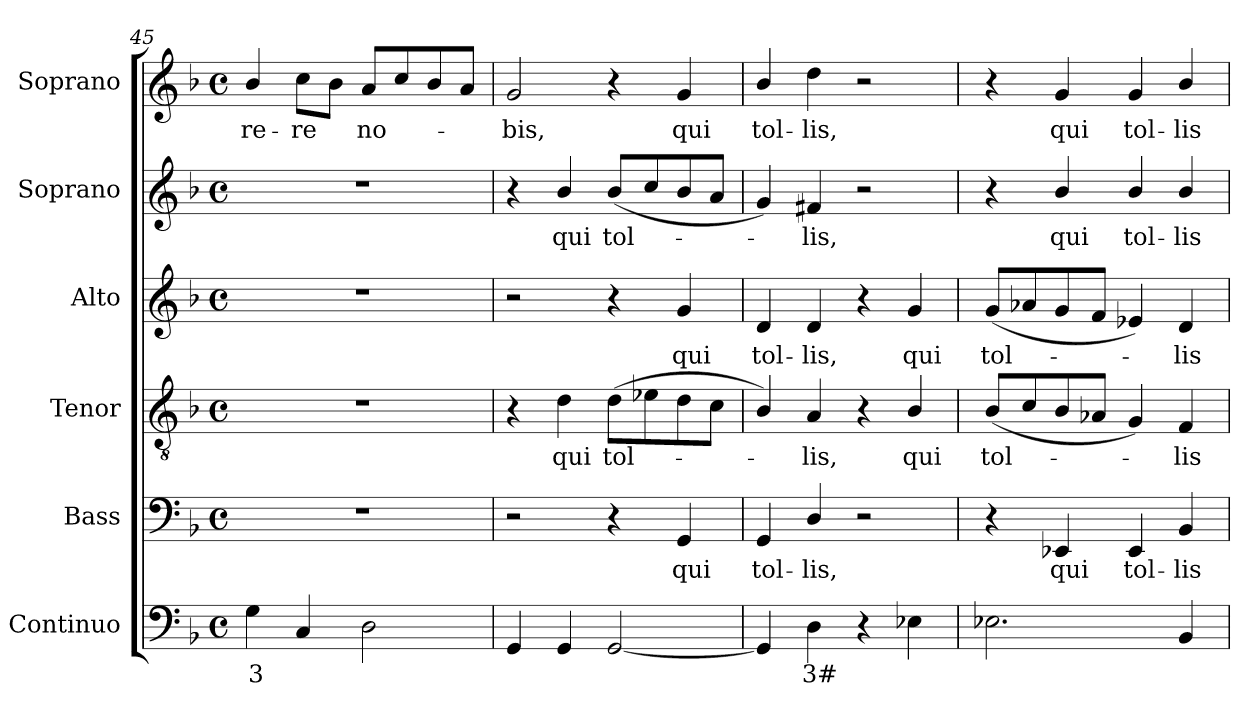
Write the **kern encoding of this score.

**kern	**text	**kern	**text	**kern	**text	**kern	**text	**kern	**text	**kern	**text
*part6	*part6	*part5	*part5	*part4	*part4	*part3	*part3	*part2	*part2	*part1	*part1
*staff6	*staff6	*staff5	*staff5	*staff4	*staff4	*staff3	*staff3	*staff2	*staff2	*staff1	*staff1
*I"Continuo	*	*I"Bass	*	*I"Tenor	*	*I"Alto	*	*I"Soprano	*	*I"Soprano	*
*I'Cont.	*	*I'B.	*	*I'T.	*	*I'A.	*	*I'S.	*	*I'S.	*
*clefF4	*	*clefF4	*	*clefGv2	*	*clefG2	*	*clefG2	*	*clefG2	*
*	*	*	*	*ITrd7c12	*	*	*	*	*	*	*
*k[b-]	*	*k[b-]	*	*k[b-]	*	*k[b-]	*	*k[b-]	*	*k[b-]	*
*F:	*	*F:	*	*F:	*	*F:	*	*F:	*	*F:	*
*M4/4	*	*M4/4	*	*M4/4	*	*M4/4	*	*M4/4	*	*M4/4	*
*met(c)	*	*met(c)	*	*met(c)	*	*met(c)	*	*met(c)	*	*met(c)	*
=45	=45	=45	=45	=45	=45	=45	=45	=45	=45	=45	=45
!	!LO:LY:b:color=#000000	!	!	!	!	!	!	!	!	!	!
!	!	!	!	!	!	!	!	!	!	!	!LO:LY:b:color=#000000
4Gi\	3	1r	.	1r	.	1r	.	1r	.	4b-i/	-re-
!	!	!	!	!	!	!	!	!	!	!	!LO:LY:b:color=#000000
4Ci/	.	.	.	.	.	.	.	.	.	8cci\L	-re
.	.	.	.	.	.	.	.	.	.	8b-i\J	.
!	!	!	!	!	!	!	!	!	!	!	!LO:LY:b:color=#000000
2Di\	.	.	.	.	.	.	.	.	.	8ai/L	no-
.	.	.	.	.	.	.	.	.	.	8cci/	.
.	.	.	.	.	.	.	.	.	.	8b-i/	.
.	.	.	.	.	.	.	.	.	.	8ai/J	.
=46	=46	=46	=46	=46	=46	=46	=46	=46	=46	=46	=46
!	!	!	!	!	!	!	!	!	!	!	!LO:LY:b:color=#000000
4GGi/	.	2r	.	4r	.	2r	.	4r	.	2gi/	-bis,
!	!	!	!	!	!LO:LY:b:color=#000000	!	!	!	!	!	!
!	!	!	!	!	!	!	!	!	!LO:LY:b:color=#000000	!	!
4GGi/	.	.	.	4Di\	qui	.	.	4b-i/	qui	.	.
!	!	!	!	!	!LO:LY:b:color=#000000	!	!	!	!	!	!
!	!	!	!	!	!	!	!	!	!LO:LY:b:color=#000000	!	!
[2GGi/	.	4r	.	(8Di\L	tol-	4r	.	(8b-i/L	tol-	4r	.
.	.	.	.	8E-Xi\	.	.	.	8cci/	.	.	.
!	!	!	!LO:LY:b:color=#000000	!	!	!	!	!	!	!	!
!	!	!	!	!	!	!	!LO:LY:b:color=#000000	!	!	!	!
!	!	!	!	!	!	!	!	!	!	!	!LO:LY:b:color=#000000
.	.	4GGi/	qui	8Di\	.	4gi/	qui	8b-i/	.	4gi/	qui
.	.	.	.	8Ci\J	.	.	.	8ai/J	.	.	.
=47	=47	=47	=47	=47	=47	=47	=47	=47	=47	=47	=47
!	!	!	!LO:LY:b:color=#000000	!	!	!	!	!	!	!	!
!	!	!	!	!	!	!	!LO:LY:b:color=#000000	!	!	!	!
!	!	!	!	!	!	!	!	!	!	!	!LO:LY:b:color=#000000
4GGi/]	.	4GGi/	tol-	4BB-i/)	.	4di/	tol-	4gi/)	.	4b-i/	tol-
!	!LO:LY:b:color=#000000	!	!	!	!	!	!	!	!	!	!
!	!	!	!LO:LY:b:color=#000000	!	!	!	!	!	!	!	!
!	!	!	!	!	!LO:LY:b:color=#000000	!	!	!	!	!	!
!	!	!	!	!	!	!	!LO:LY:b:color=#000000	!	!	!	!
!	!	!	!	!	!	!	!	!	!LO:LY:b:color=#000000	!	!
!	!	!	!	!	!	!	!	!	!	!	!LO:LY:b:color=#000000
4Di\	3#	4Di/	-lis,	4AAi/	-lis,	4di/	-lis,	4f#Xi/	-lis,	4ddi\	-lis,
4r	.	2r	.	4r	.	4r	.	2r	.	2r	.
!	!	!	!	!	!LO:LY:b:color=#000000	!	!	!	!	!	!
!	!	!	!	!	!	!	!LO:LY:b:color=#000000	!	!	!	!
4E-Xi\	.	.	.	4BB-i/	qui	4gi/	qui	.	.	.	.
!!LO:LB:g=z
=48	=48	=48	=48	=48	=48	=48	=48	=48	=48	=48	=48
!	!	!	!	!	!LO:LY:b:color=#000000	!	!	!	!	!	!
!	!	!	!	!	!	!	!LO:LY:b:color=#000000	!	!	!	!
2.E-Xi\	.	4r	.	(8BB-i/L	tol-	(8gi/L	tol-	4r	.	4r	.
.	.	.	.	8Ci/	.	8a-Xi/	.	.	.	.	.
!	!	!	!LO:LY:b:color=#000000	!	!	!	!	!	!	!	!
!	!	!	!	!	!	!	!	!	!LO:LY:b:color=#000000	!	!
!	!	!	!	!	!	!	!	!	!	!	!LO:LY:b:color=#000000
.	.	4EE-Xi/	qui	8BB-i/	.	8gi/	.	4b-i/	qui	4gi/	qui
.	.	.	.	8AA-Xi/J	.	8fi/J	.	.	.	.	.
!	!	!	!LO:LY:b:color=#000000	!	!	!	!	!	!	!	!
!	!	!	!	!	!	!	!	!	!LO:LY:b:color=#000000	!	!
!	!	!	!	!	!	!	!	!	!	!	!LO:LY:b:color=#000000
.	.	4EE-i/	tol-	4GGi/)	.	4e-Xi/)	.	4b-i/	tol-	4gi/	tol-
!	!	!	!LO:LY:b:color=#000000	!	!	!	!	!	!	!	!
!	!	!	!	!	!LO:LY:b:color=#000000	!	!	!	!	!	!
!	!	!	!	!	!	!	!LO:LY:b:color=#000000	!	!	!	!
!	!	!	!	!	!	!	!	!	!LO:LY:b:color=#000000	!	!
!	!	!	!	!	!	!	!	!	!	!	!LO:LY:b:color=#000000
4BB-i/	.	4BB-i/	-lis	4FFi/	-lis	4di/	-lis	4b-i/	-lis	4b-i/	-lis
=	=	=	=	=	=	=	=	=	=	=	=
*-	*-	*-	*-	*-	*-	*-	*-	*-	*-	*-	*-
